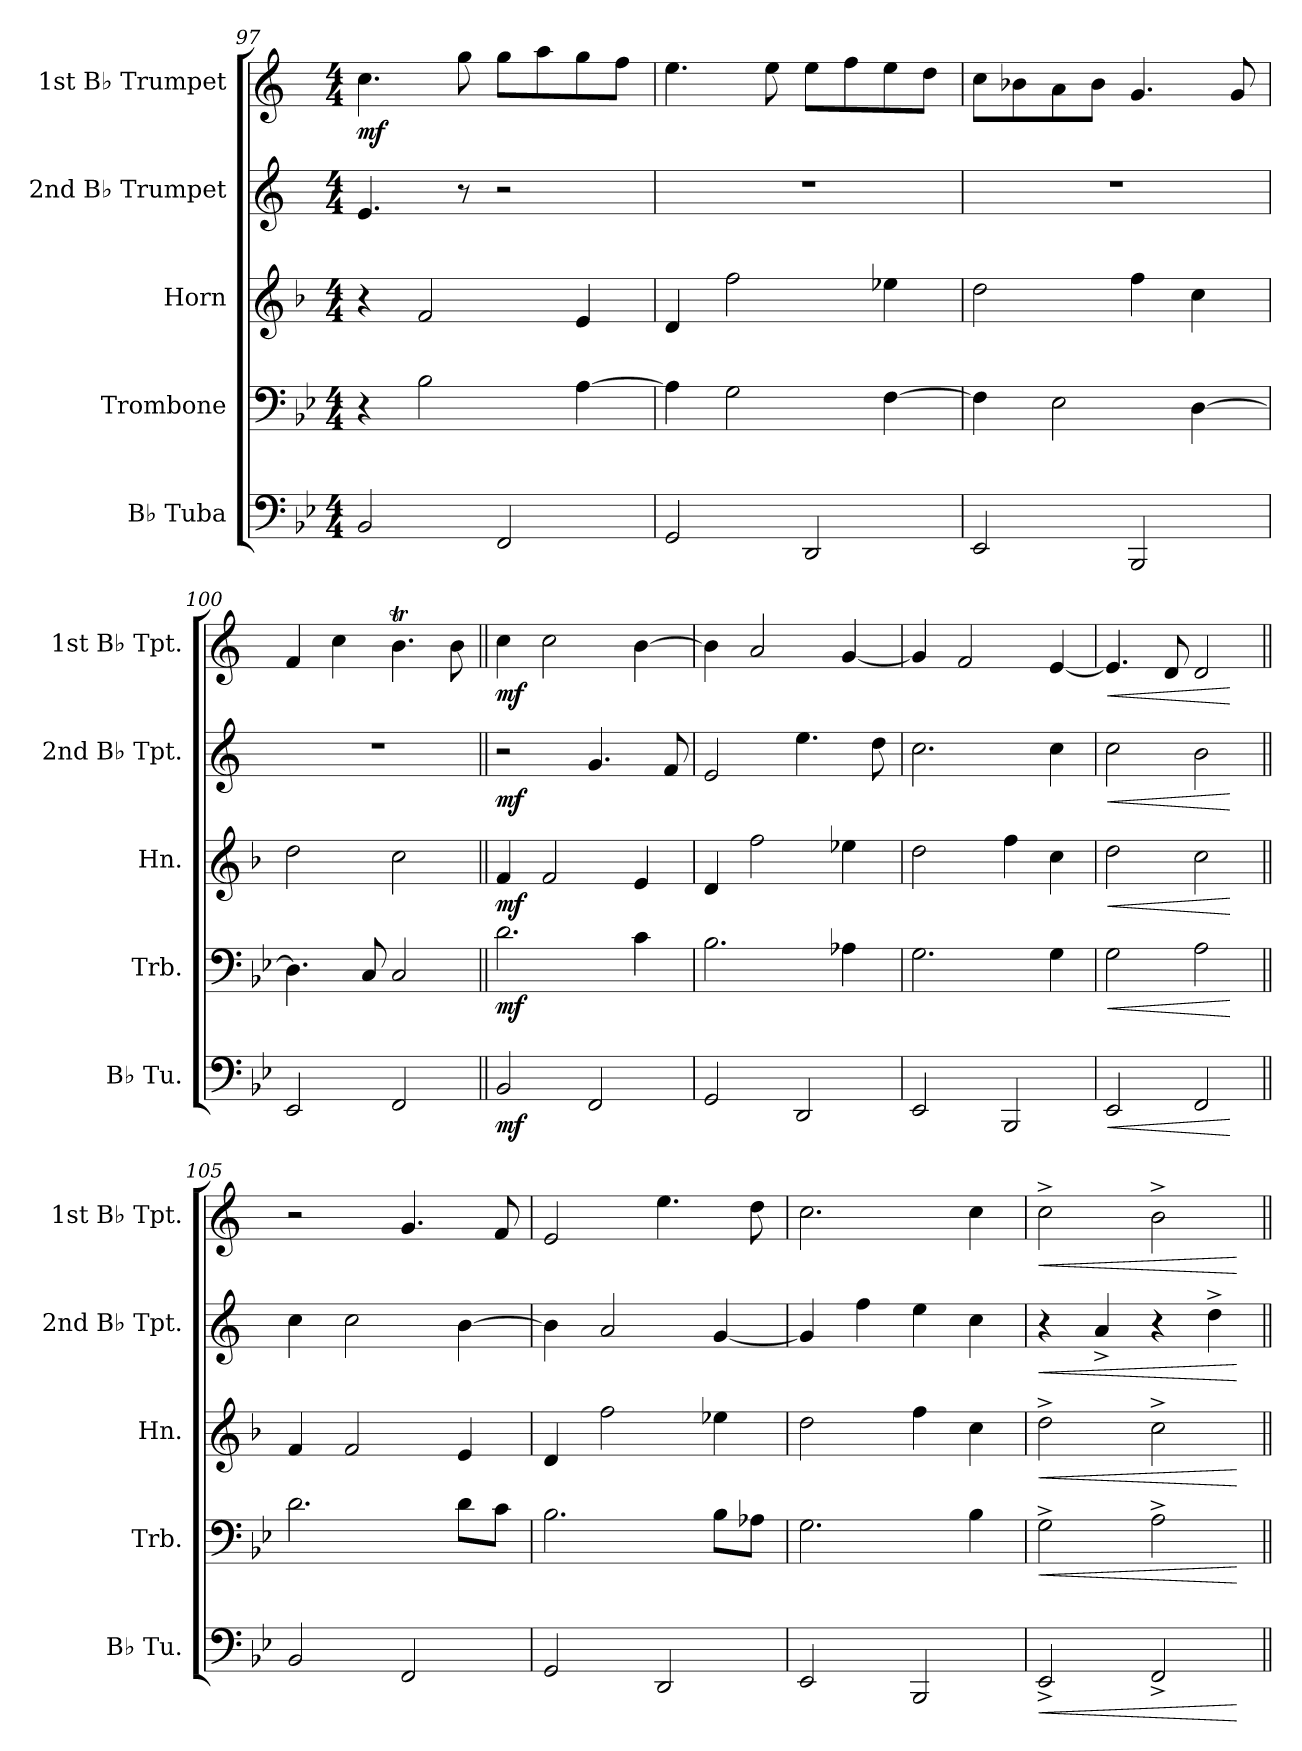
**kern	**dynam	**kern	**dynam	**kern	**dynam	**kern	**dynam	**kern	**dynam
*part5	*part5	*part4	*part4	*part3	*part3	*part2	*part2	*part1	*part1
*staff5	*staff5	*staff4	*staff4	*staff3	*staff3	*staff2	*staff2	*staff1	*staff1
*I"B♭ Tuba	*	*I"Trombone	*	*I"Horn	*	*I"2nd B♭ Trumpet	*	*I"1st B♭ Trumpet	*
*I'B♭ Tu.	*	*I'Trb.	*	*I'Hn.	*	*I'2nd B♭ Tpt.	*	*I'1st B♭ Tpt.	*
*clefF4	*	*clefF4	*	*clefG2	*	*clefG2	*	*clefG2	*
*	*	*	*	*ITrd4c7	*	*ITrd1c2	*	*ITrd1c2	*
*k[b-e-]	*	*k[b-e-]	*	*k[b-e-]	*	*k[b-e-]	*	*k[b-e-]	*
*B-:	*	*B-:	*	*B-:	*	*B-:	*	*B-:	*
*M4/4	*	*M4/4	*	*M4/4	*	*M4/4	*	*M4/4	*
=97	=97	=97	=97	=97	=97	=97	=97	=97	=97
!	!	!	!	!	!	!	!	!	!LO:DY:b
2BB-/	.	4r	.	4r	.	4.d/	.	4.b-\	mf
.	.	2B-\	.	2B-/	.	.	.	.	.
.	.	.	.	.	.	8r	.	8ff\	.
2FF/	.	.	.	.	.	2r	.	8ff\L	.
.	.	.	.	.	.	.	.	8gg\	.
.	.	[4A\	.	4A/	.	.	.	8ff\	.
.	.	.	.	.	.	.	.	8ee-\J	.
=98	=98	=98	=98	=98	=98	=98	=98	=98	=98
2GG/	.	4A\]	.	4G/	.	1r	.	4.dd\	.
.	.	2G\	.	2b-\	.	.	.	.	.
.	.	.	.	.	.	.	.	8dd\	.
2DD/	.	.	.	.	.	.	.	8dd\L	.
.	.	.	.	.	.	.	.	8ee-\	.
.	.	[4F\	.	4a-X\	.	.	.	8dd\	.
.	.	.	.	.	.	.	.	8cc\J	.
!!LO:PB:g=z
=99	=99	=99	=99	=99	=99	=99	=99	=99	=99
2EE-/	.	4F\]	.	2g\	.	1r	.	8b-\L	.
.	.	.	.	.	.	.	.	8a-X\	.
.	.	2E-\	.	.	.	.	.	8g\	.
.	.	.	.	.	.	.	.	8a-\J	.
2BBB-/	.	.	.	4b-\	.	.	.	4.f/	.
.	.	[4D\	.	4f\	.	.	.	.	.
.	.	.	.	.	.	.	.	8f/	.
=100	=100	=100	=100	=100	=100	=100	=100	=100	=100
2EE-/	.	4.D\]	.	2g\	.	1r	.	4e-/	.
.	.	.	.	.	.	.	.	4b-\	.
.	.	8C/	.	.	.	.	.	.	.
2FF/	.	2C/	.	2f\	.	.	.	4.at\	.
.	.	.	.	.	.	.	.	8a\	.
=101||	=101||	=101||	=101||	=101||	=101||	=101||	=101||	=101||	=101||
!	!LO:DY:b	!	!LO:DY:b	!	!LO:DY:b	!	!LO:DY:b	!	!LO:DY:b
2BB-/	mf	2.d\	mf	4B-/	mf	2r	mf	4b-\	mf
.	.	.	.	2B-/	.	.	.	2b-\	.
2FF/	.	.	.	.	.	4.f/	.	.	.
.	.	4c\	.	4A/	.	.	.	[4a\	.
.	.	.	.	.	.	8e-/	.	.	.
=102	=102	=102	=102	=102	=102	=102	=102	=102	=102
2GG/	.	2.B-\	.	4G/	.	2d/	.	4a\]	.
.	.	.	.	2b-\	.	.	.	2g/	.
2DD/	.	.	.	.	.	4.dd\	.	.	.
.	.	4A-X\	.	4a-X\	.	.	.	[4f/	.
.	.	.	.	.	.	8cc\	.	.	.
=103	=103	=103	=103	=103	=103	=103	=103	=103	=103
2EE-/	.	2.G\	.	2g\	.	2.b-\	.	4f/]	.
.	.	.	.	.	.	.	.	2e-/	.
2BBB-/	.	.	.	4b-\	.	.	.	.	.
.	.	4G\	.	4f\	.	4b-\	.	[4d/	.
=104	=104	=104	=104	=104	=104	=104	=104	=104	=104
!	!LO:HP:b	!	!LO:HP:b	!	!LO:HP:b	!	!LO:HP:b	!	!LO:HP:b
2EE-/	<	2G\	<	2g\	<	2b-\	<	4.d/]	<
.	.	.	.	.	.	.	.	8c/	.
2FF/	.	2A\	.	2f\	.	2a\	.	2c/	.
.	[	.	[	.	[	.	[	.	[
=105||	=105||	=105||	=105||	=105||	=105||	=105||	=105||	=105||	=105||
2BB-/	.	2.d\	.	4B-/	.	4b-\	.	2r	.
.	.	.	.	2B-/	.	2b-\	.	.	.
2FF/	.	.	.	.	.	.	.	4.f/	.
.	.	8d\L	.	4A/	.	[4a\	.	.	.
.	.	8c\J	.	.	.	.	.	8e-/	.
!!LO:PB:g=z
=106	=106	=106	=106	=106	=106	=106	=106	=106	=106
2GG/	.	2.B-\	.	4G/	.	4a\]	.	2d/	.
.	.	.	.	2b-\	.	2g/	.	.	.
2DD/	.	.	.	.	.	.	.	4.dd\	.
.	.	8B-\L	.	4a-X\	.	[4f/	.	.	.
.	.	8A-X\J	.	.	.	.	.	8cc\	.
=107	=107	=107	=107	=107	=107	=107	=107	=107	=107
2EE-/	.	2.G\	.	2g\	.	4f/]	.	2.b-\	.
.	.	.	.	.	.	4ee-\	.	.	.
2BBB-/	.	.	.	4b-\	.	4dd\	.	.	.
.	.	4B-\	.	4f\	.	4b-\	.	4b-\	.
=108	=108	=108	=108	=108	=108	=108	=108	=108	=108
!	!LO:HP:b	!	!LO:HP:b	!	!LO:HP:b	!	!LO:HP:b	!	!LO:HP:b
2EE-^/	<	2G^\	<	2g^\	<	4r	<	2b-^\	<
.	.	.	.	.	.	4g^/	.	.	.
2FF^/	.	2A^\	.	2f^\	.	4r	.	2a^\	.
.	.	.	.	.	.	4cc^\	.	.	.
.	[	.	[	.	[	.	[	.	[
=||	=||	=||	=||	=||	=||	=||	=||	=||	=||
*-	*-	*-	*-	*-	*-	*-	*-	*-	*-
